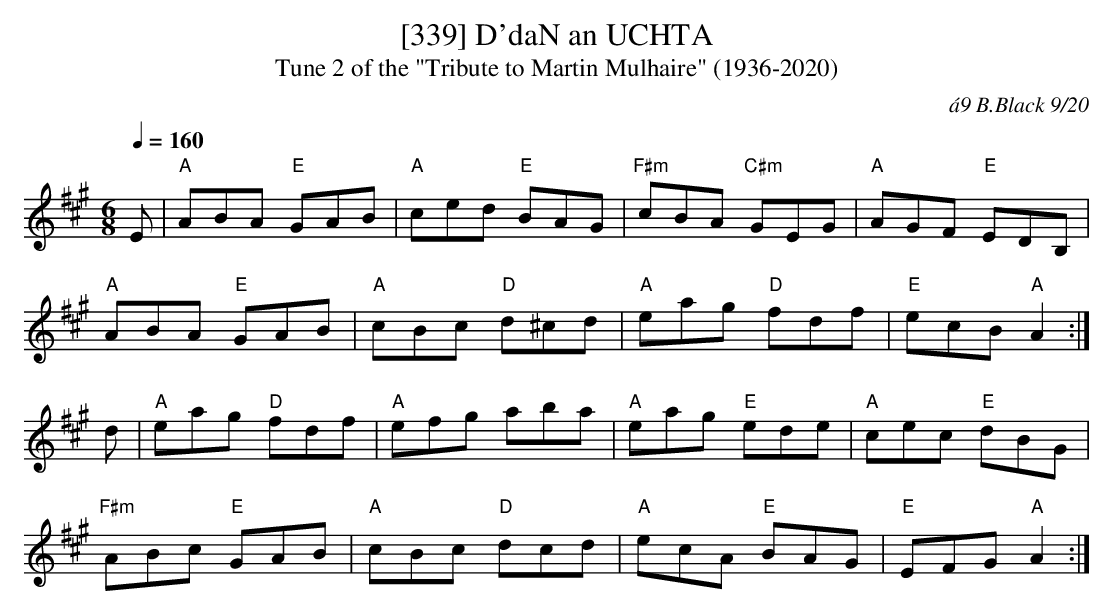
X:1
T:[339] D\'daN an UCHTA
T:Tune 2 of the "Tribute to Martin Mulhaire" (1936-2020)
C:\'a9 B.Black 9/20
M:6/8
Q:1/4=160
K:A
E|"A"ABA "E"GAB|"A"ced "E"BAG|"F#m"cBA "C#m"GEG|"A"AGF "E"EDB,|
"A"ABA "E"GAB|"A"cBc "D"d^cd|"A"eag "D"fdf|"E"ecB "A"A2:|
d|"A"eag "D"fdf|"A"efg aba|"A"eag "E"ede|"A"cec "E"dBG|
"F#m"ABc "E"GAB|"A"cBc "D"dcd|"A"ecA "E"BAG|"E"EFG "A"A2 :|
